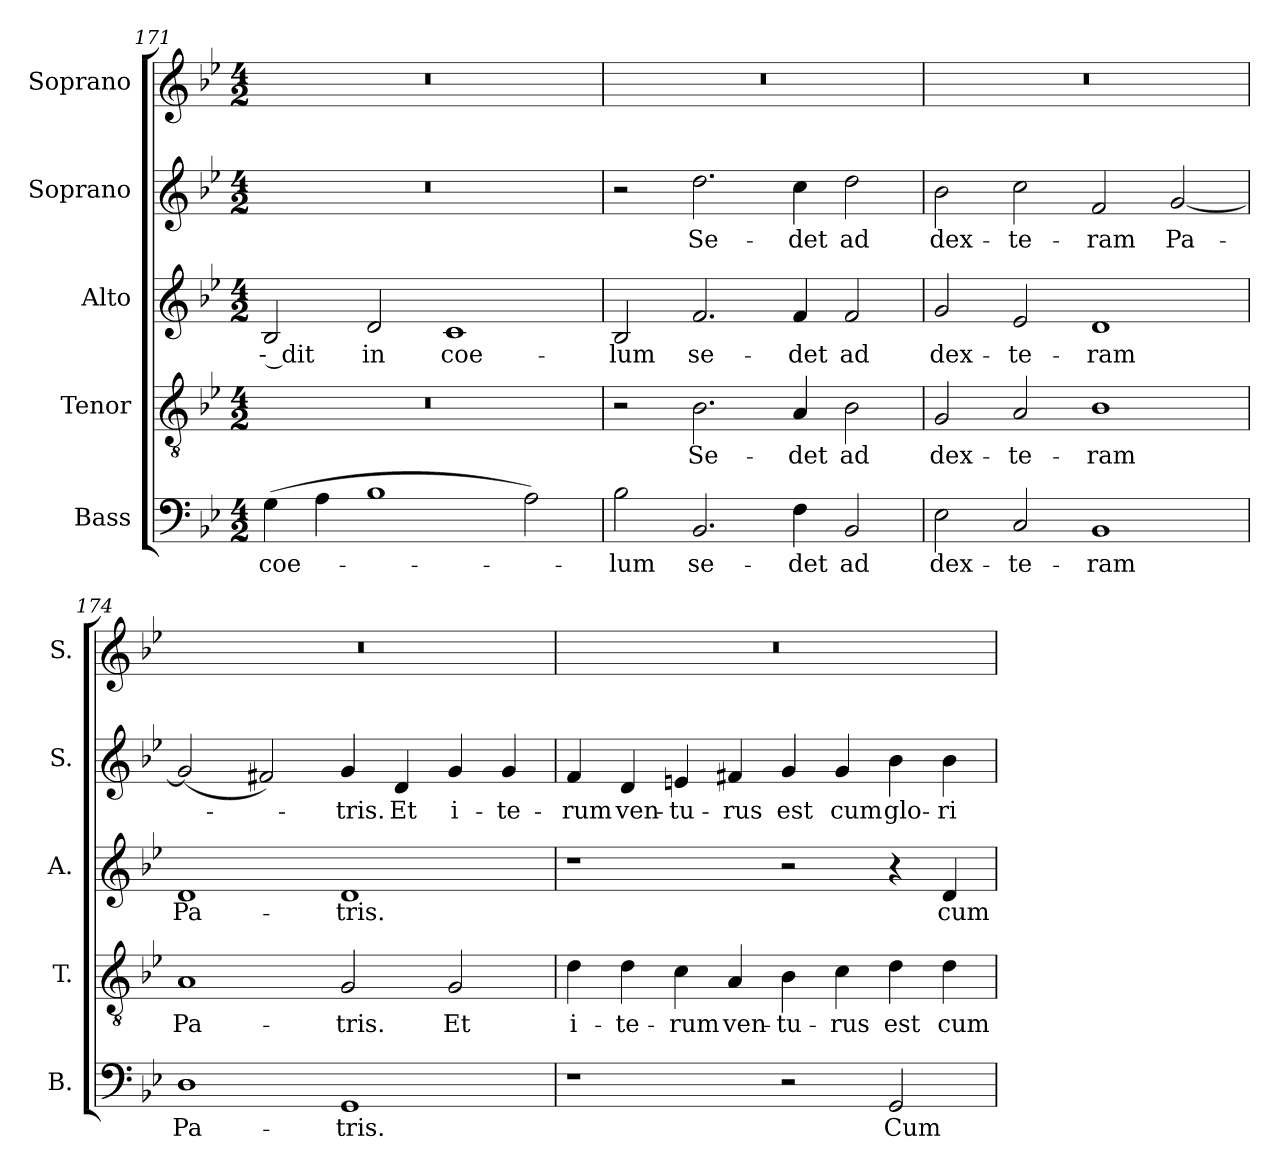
**kern	**text	**kern	**text	**kern	**text	**kern	**text	**kern
*part5	*part5	*part4	*part4	*part3	*part3	*part2	*part2	*part1
*staff5	*staff5	*staff4	*staff4	*staff3	*staff3	*staff2	*staff2	*staff1
*I"Bass	*	*I"Tenor	*	*I"Alto	*	*I"Soprano	*	*I"Soprano
*I'B.	*	*I'T.	*	*I'A.	*	*I'S.	*	*I'S.
*clefF4	*	*clefGv2	*	*clefG2	*	*clefG2	*	*clefG2
*	*	*ITrd7c12	*	*	*	*	*	*
*k[b-e-]	*	*k[b-e-]	*	*k[b-e-]	*	*k[b-e-]	*	*k[b-e-]
*B-:	*	*B-:	*	*B-:	*	*B-:	*	*B-:
*M4/2	*	*M4/2	*	*M4/2	*	*M4/2	*	*M4/2
=171	=171	=171	=171	=171	=171	=171	=171	=171
!	!LO:LY:b:color=#000000	!LO:N:vis=1	!	!	!	!	!	!
!	!	!	!	!	!LO:LY:b:color=#000000	!LO:N:vis=1	!	!LO:N:vis=1
(4Gi\	coe-	0r	.	2B-i/	-- dit	0r	.	0r
4Ai\	.	.	.	.	.	.	.	.
!	!	!	!	!	!LO:LY:b:color=#000000	!	!	!
1B-i	.	.	.	2di/	in	.	.	.
!	!	!	!	!	!LO:LY:b:color=#000000	!	!	!
.	.	.	.	1ci	coe-	.	.	.
2Ai\)	.	.	.	.	.	.	.	.
=172	=172	=172	=172	=172	=172	=172	=172	=172
!	!LO:LY:b:color=#000000	!	!	!	!	!	!	!
!	!	!	!	!	!LO:LY:b:color=#000000	!	!	!LO:N:vis=1
2B-i\	-lum	2r	.	2B-i/	-lum	2r	.	0r
!	!LO:LY:b:color=#000000	!	!	!	!	!	!	!
!	!	!	!LO:LY:b:color=#000000	!	!	!	!	!
!	!	!	!	!	!LO:LY:b:color=#000000	!	!	!
!	!	!	!	!	!	!	!LO:LY:b:color=#000000	!
2.BB-i/	se-	2.BB-i\	Se-	2.fi/	se-	2.ddi\	Se-	.
!	!LO:LY:b:color=#000000	!	!	!	!	!	!	!
!	!	!	!LO:LY:b:color=#000000	!	!	!	!	!
!	!	!	!	!	!LO:LY:b:color=#000000	!	!	!
!	!	!	!	!	!	!	!LO:LY:b:color=#000000	!
4Fi\	-det	4AAi/	-det	4fi/	-det	4cci\	-det	.
!	!LO:LY:b:color=#000000	!	!	!	!	!	!	!
!	!	!	!LO:LY:b:color=#000000	!	!	!	!	!
!	!	!	!	!	!LO:LY:b:color=#000000	!	!	!
!	!	!	!	!	!	!	!LO:LY:b:color=#000000	!
2BB-i/	ad	2BB-i\	ad	2fi/	ad	2ddi\	ad	.
!!LO:LB:g=z
=173	=173	=173	=173	=173	=173	=173	=173	=173
!	!LO:LY:b:color=#000000	!	!	!	!	!	!	!
!	!	!	!LO:LY:b:color=#000000	!	!	!	!	!
!	!	!	!	!	!LO:LY:b:color=#000000	!	!	!
!	!	!	!	!	!	!	!LO:LY:b:color=#000000	!LO:N:vis=1
2E-i\	dex-	2GGi/	dex-	2gi/	dex-	2b-i\	dex-	0r
!	!LO:LY:b:color=#000000	!	!	!	!	!	!	!
!	!	!	!LO:LY:b:color=#000000	!	!	!	!	!
!	!	!	!	!	!LO:LY:b:color=#000000	!	!	!
!	!	!	!	!	!	!	!LO:LY:b:color=#000000	!
2Ci/	-te-	2AAi/	-te-	2e-i/	-te-	2cci\	-te-	.
!	!LO:LY:b:color=#000000	!	!	!	!	!	!	!
!	!	!	!LO:LY:b:color=#000000	!	!	!	!	!
!	!	!	!	!	!LO:LY:b:color=#000000	!	!	!
!	!	!	!	!	!	!	!LO:LY:b:color=#000000	!
1BB-i	-ram	1BB-i	-ram	1di	-ram	2fi/	-ram	.
!	!	!	!	!	!	!	!LO:LY:b:color=#000000	!
.	.	.	.	.	.	[2gi/	Pa-	.
=174	=174	=174	=174	=174	=174	=174	=174	=174
!	!LO:LY:b:color=#000000	!	!	!	!	!	!	!
!	!	!	!LO:LY:b:color=#000000	!	!	!	!	!
!	!	!	!	!	!LO:LY:b:color=#000000	!	!	!LO:N:vis=1
1Di	Pa-	1AAi	Pa-	1di	Pa-	(2gi/]	.	0r
.	.	.	.	.	.	2f#Xi/)	.	.
!	!LO:LY:b:color=#000000	!	!	!	!	!	!	!
!	!	!	!LO:LY:b:color=#000000	!	!	!	!	!
!	!	!	!	!	!LO:LY:b:color=#000000	!	!	!
!	!	!	!	!	!	!	!LO:LY:b:color=#000000	!
1GGi	-tris.	2GGi/	-tris.	1di	-tris.	4gi/	-tris.	.
!	!	!	!	!	!	!	!LO:LY:b:color=#000000	!
.	.	.	.	.	.	4di/	Et	.
!	!	!	!LO:LY:b:color=#000000	!	!	!	!	!
!	!	!	!	!	!	!	!LO:LY:b:color=#000000	!
.	.	2GGi/	Et	.	.	4gi/	i-	.
!	!	!	!	!	!	!	!LO:LY:b:color=#000000	!
.	.	.	.	.	.	4gi/	-te-	.
=175	=175	=175	=175	=175	=175	=175	=175	=175
!	!	!	!LO:LY:b:color=#000000	!	!	!	!	!
!	!	!	!	!	!	!	!LO:LY:b:color=#000000	!LO:N:vis=1
1r	.	4Di\	i-	1r	.	4fi/	-rum	0r
!	!	!	!LO:LY:b:color=#000000	!	!	!	!	!
!	!	!	!	!	!	!	!LO:LY:b:color=#000000	!
.	.	4Di\	-te-	.	.	4di/	ven-	.
!	!	!	!LO:LY:b:color=#000000	!	!	!	!	!
!	!	!	!	!	!	!	!LO:LY:b:color=#000000	!
.	.	4Ci\	-rum	.	.	4eni/	-tu-	.
!	!	!	!LO:LY:b:color=#000000	!	!	!	!	!
!	!	!	!	!	!	!	!LO:LY:b:color=#000000	!
.	.	4AAi/	ven-	.	.	4f#Xi/	-rus	.
!	!	!	!LO:LY:b:color=#000000	!	!	!	!	!
!	!	!	!	!	!	!	!LO:LY:b:color=#000000	!
2r	.	4BB-i\	-tu-	2r	.	4gi/	est	.
!	!	!	!LO:LY:b:color=#000000	!	!	!	!	!
!	!	!	!	!	!	!	!LO:LY:b:color=#000000	!
.	.	4Ci\	-rus	.	.	4gi/	cum	.
!	!LO:LY:b:color=#000000	!	!	!	!	!	!	!
!	!	!	!LO:LY:b:color=#000000	!	!	!	!	!
!	!	!	!	!	!	!	!LO:LY:b:color=#000000	!
2GGi/	Cum	4Di\	est	4r	.	4b-i\	glo-	.
!	!	!	!LO:LY:b:color=#000000	!	!	!	!	!
!	!	!	!	!	!LO:LY:b:color=#000000	!	!	!
!	!	!	!	!	!	!	!LO:LY:b:color=#000000	!
.	.	4Di\	cum	4di/	cum	4b-i\	-ri-	.
=	=	=	=	=	=	=	=	=
*-	*-	*-	*-	*-	*-	*-	*-	*-
